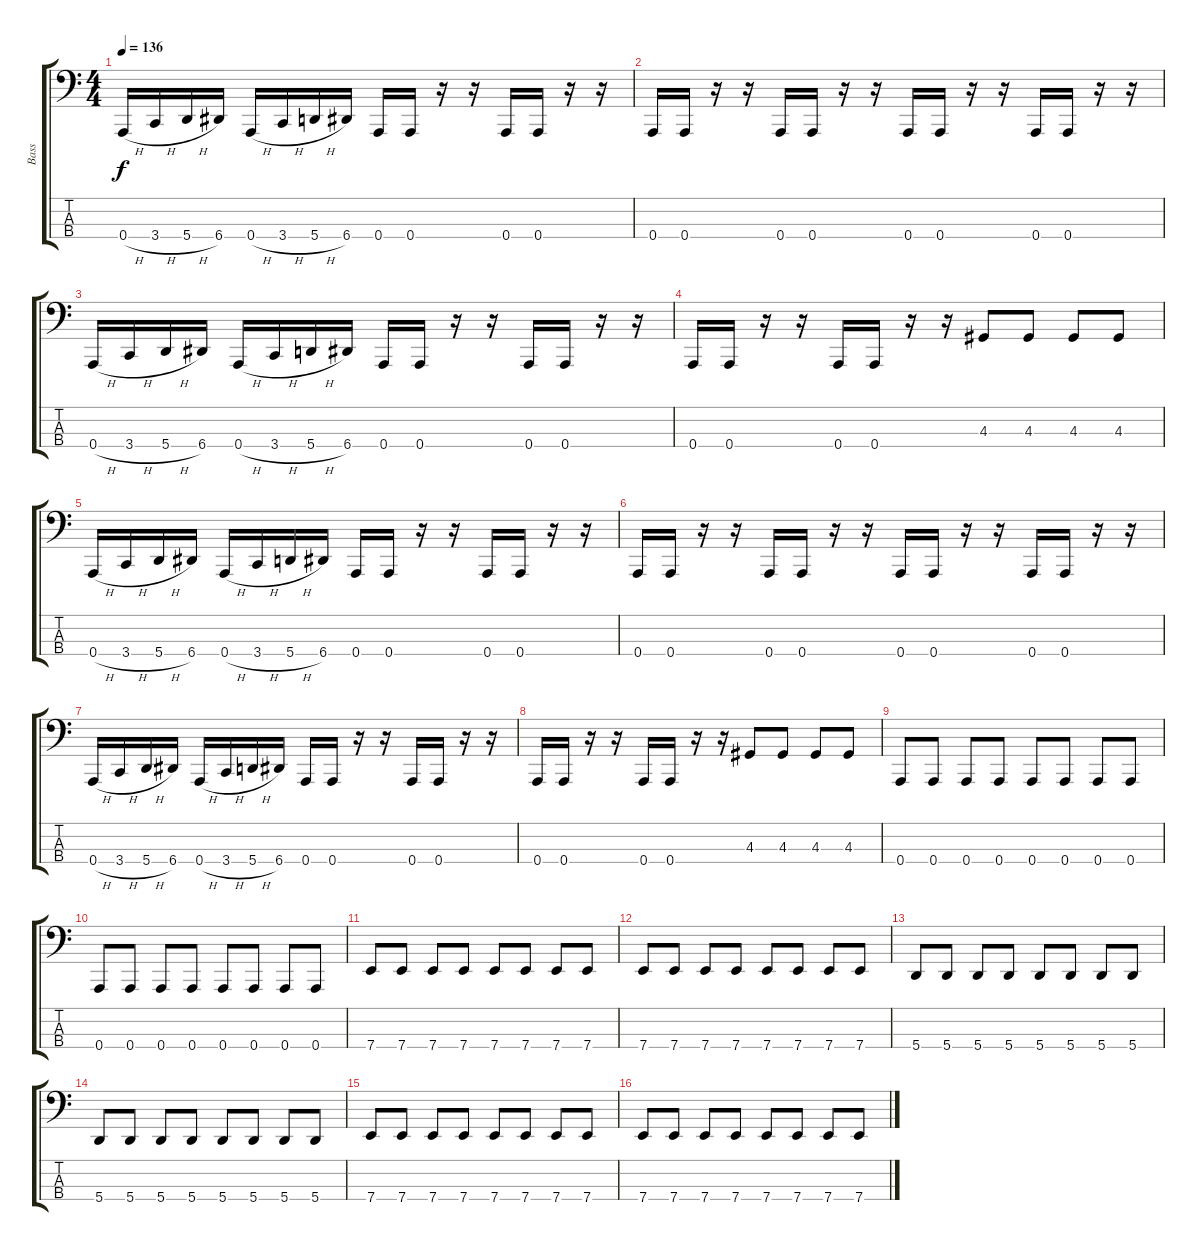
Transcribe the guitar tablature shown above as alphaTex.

\track ("Bass" "Bass") {instrument electricbasspick}
\staff {score tabs}
\tuning (D2 A1 E1 A0) {hide}
\ts (4 4)
\tempo 136
\clef f4
\ks c
0.4{h}.16{dy f} 3.4{h}.16 5.4{h}.16 6.4.16 0.4{h}.16 3.4{h}.16 5.4{h}.16 6.4.16 0.4.16 0.4.16 r.16 r.16 0.4.16 0.4.16 r.16 r.16 |
0.4.16 0.4.16 r.16 r.16 0.4.16 0.4.16 r.16 r.16 0.4.16 0.4.16 r.16 r.16 0.4.16 0.4.16 r.16 r.16 |
0.4{h}.16 3.4{h}.16 5.4{h}.16 6.4.16 0.4{h}.16 3.4{h}.16 5.4{h}.16 6.4.16 0.4.16 0.4.16 r.16 r.16 0.4.16 0.4.16 r.16 r.16 |
0.4.16 0.4.16 r.16 r.16 0.4.16 0.4.16 r.16 r.16 4.3.8 4.3.8 4.3.8 4.3.8 |
0.4{h}.16 3.4{h}.16 5.4{h}.16 6.4.16 0.4{h}.16 3.4{h}.16 5.4{h}.16 6.4.16 0.4.16 0.4.16 r.16 r.16 0.4.16 0.4.16 r.16 r.16 |
0.4.16 0.4.16 r.16 r.16 0.4.16 0.4.16 r.16 r.16 0.4.16 0.4.16 r.16 r.16 0.4.16 0.4.16 r.16 r.16 |
0.4{h}.16 3.4{h}.16 5.4{h}.16 6.4.16 0.4{h}.16 3.4{h}.16 5.4{h}.16 6.4.16 0.4.16 0.4.16 r.16 r.16 0.4.16 0.4.16 r.16 r.16 |
0.4.16 0.4.16 r.16 r.16 0.4.16 0.4.16 r.16 r.16 4.3.8 4.3.8 4.3.8 4.3.8 |
0.4.8 0.4.8 0.4.8 0.4.8 0.4.8 0.4.8 0.4.8 0.4.8 |
0.4.8 0.4.8 0.4.8 0.4.8 0.4.8 0.4.8 0.4.8 0.4.8 |
7.4.8 7.4.8 7.4.8 7.4.8 7.4.8 7.4.8 7.4.8 7.4.8 |
7.4.8 7.4.8 7.4.8 7.4.8 7.4.8 7.4.8 7.4.8 7.4.8 |
5.4.8 5.4.8 5.4.8 5.4.8 5.4.8 5.4.8 5.4.8 5.4.8 |
5.4.8 5.4.8 5.4.8 5.4.8 5.4.8 5.4.8 5.4.8 5.4.8 |
7.4.8 7.4.8 7.4.8 7.4.8 7.4.8 7.4.8 7.4.8 7.4.8 |
7.4.8 7.4.8 7.4.8 7.4.8 7.4.8 7.4.8 7.4.8 7.4.8
